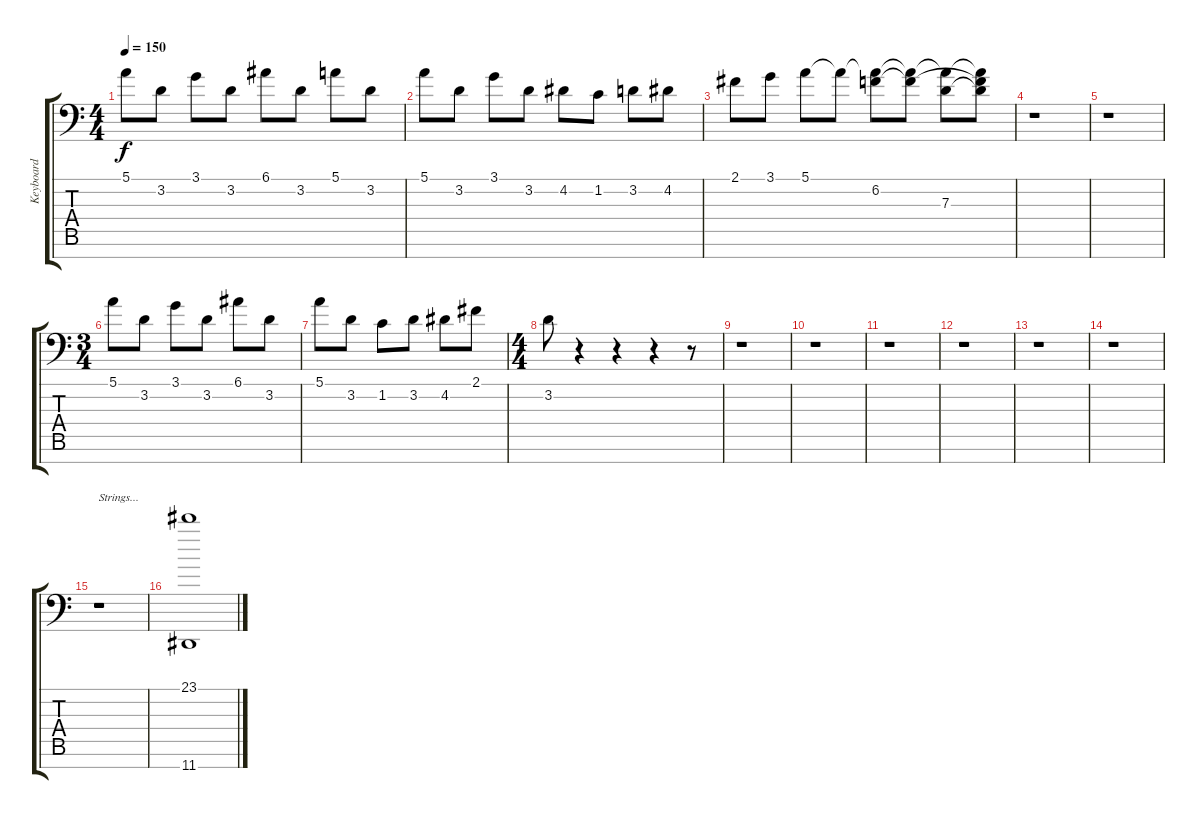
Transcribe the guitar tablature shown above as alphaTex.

\track ("Keyboard" "Keyboard") {instrument stringensemble1}
\staff {score tabs}
\tuning (E4 B3 G3 D3 A2 E2 E1) {hide}
\ts (4 4)
\tempo 150
\clef f4
\ks c
5.1.8{dy f} 3.2.8 3.1.8 3.2.8 6.1.8 3.2.8 5.1.8 3.2.8 |
5.1.8 3.2.8 3.1.8 3.2.8 4.2.8 1.2.8 3.2.8 4.2.8 |
2.1.8 3.1.8 5.1.8 5.1{t}.8 (5.1{t} 6.2).8 (5.1{t} 6.2{t}).8 (5.1{t} 7.3).8 (5.1{t} 6.2{t} 7.3{t}).8 |
r.1 |
r.1 |
\ts (3 4)
5.1.8 3.2.8 3.1.8 3.2.8 6.1.8 3.2.8 |
5.1.8 3.2.8 1.2.8 3.2.8 4.2.8 2.1.8 |
\ts (4 4)
3.2.8 r.4 r.4 r.4 r.8 |
r.1 |
r.1 |
r.1 |
r.1 |
r.1 |
r.1 |
r.1{txt "Strings..." volume 0 instrument stringensemble1} |
(23.1 11.7).1{volume 15}
